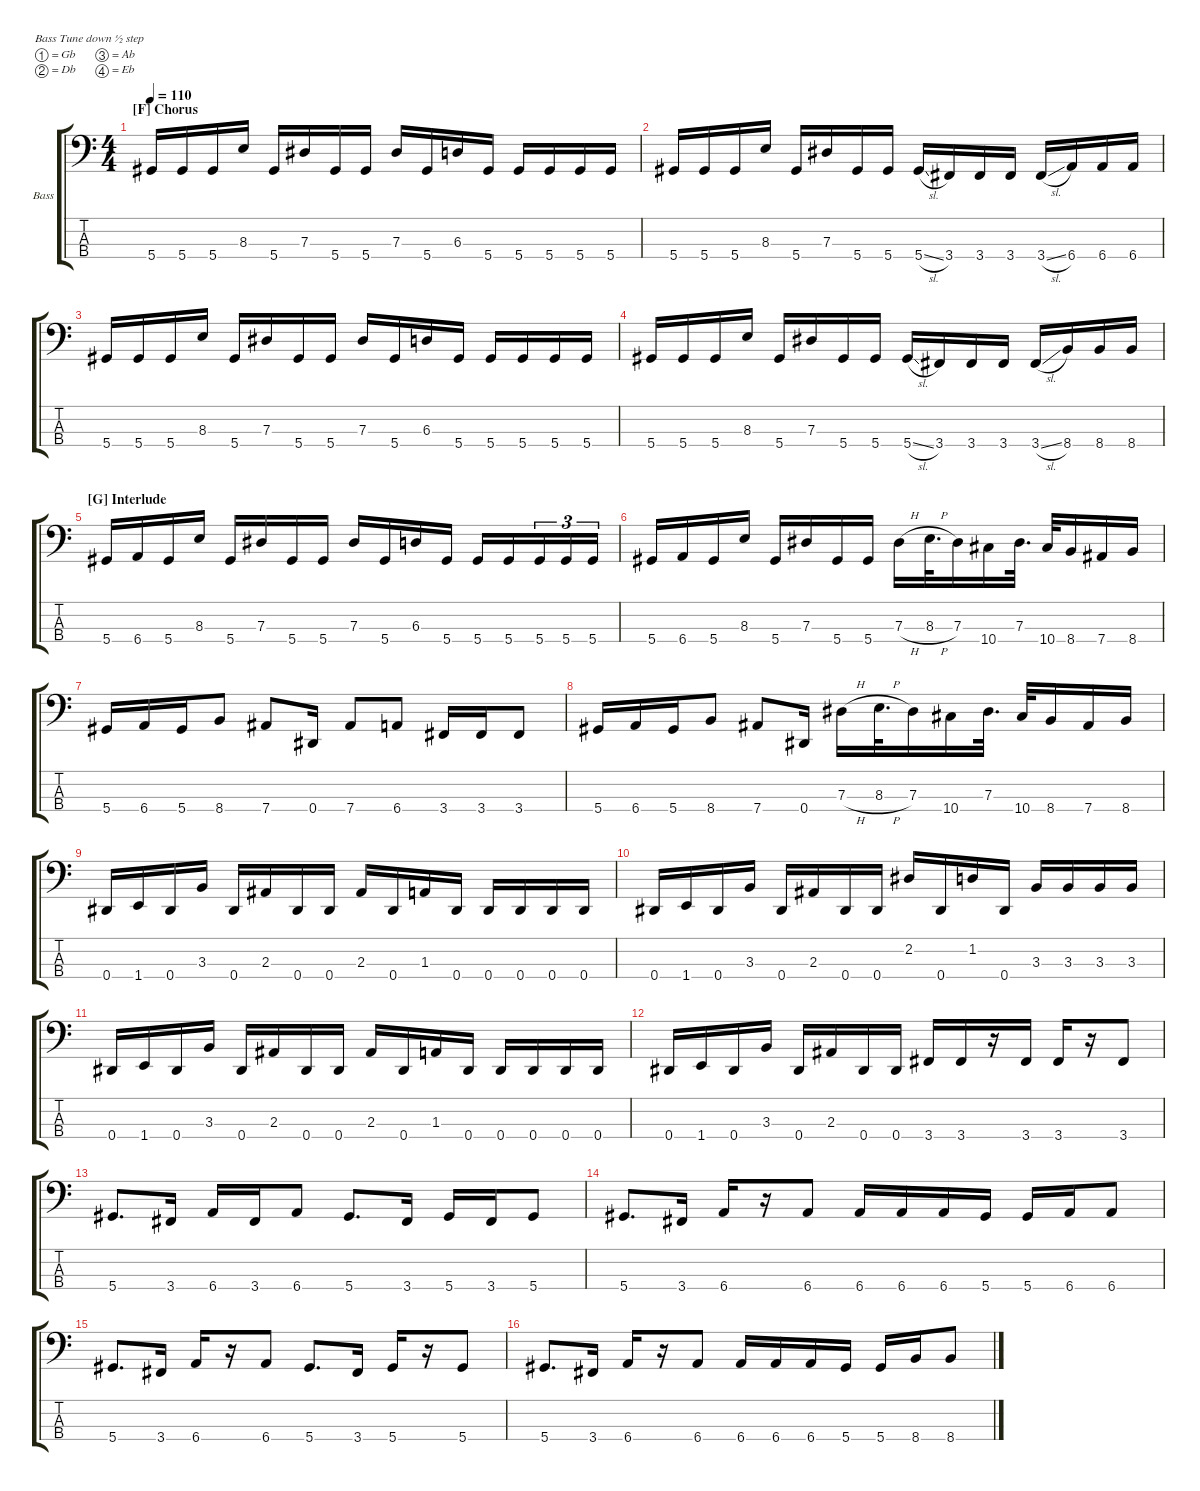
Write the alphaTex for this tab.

\hideDynamics
\bracketExtendMode groupsimilarinstruments
\firstSystemTrackNameOrientation horizontal
\otherSystemsTrackNameOrientation horizontal
\track ("José J. Izquierdo - Bass" "Bass") {instrument electricbassfinger}
\staff {score tabs}
\tuning (Gb2 Db2 Ab1 Eb1)
\ts (4 4)
\section ("F" "Chorus")
\tempo 110
\clef f4
\scale
0.513191
\ks c
5.4.16{dy mf} 5.4.16 5.4.16 8.3.16 5.4.16 7.3.16 5.4.16 5.4.16 7.3.16 5.4.16 6.3.16 5.4.16 5.4.16 5.4.16 5.4.16 5.4.16 |
\scale
0.48685 5.4.16 5.4.16 5.4.16 8.3.16 5.4.16 7.3.16 5.4.16 5.4.16 5.4{sl}.16 3.4.16 3.4.16 3.4.16 3.4{sl}.16 6.4.16 6.4.16 6.4.16 |
\scale
0.51258 5.4.16 5.4.16 5.4.16 8.3.16 5.4.16 7.3.16 5.4.16 5.4.16 7.3.16 5.4.16 6.3.16 5.4.16 5.4.16 5.4.16 5.4.16 5.4.16 |
\scale
0.487346 5.4.16 5.4.16 5.4.16 8.3.16 5.4.16 7.3.16 5.4.16 5.4.16 5.4{sl}.16 3.4.16 3.4.16 3.4.16 3.4{sl}.16 8.4.16 8.4.16 8.4.16 |
\section ("G" "Interlude")
\scale
0.513702 5.4.16 6.4.16 5.4.16 8.3.16 5.4.16 7.3.16 5.4.16 5.4.16 7.3.16 5.4.16 6.3.16 5.4.16 5.4.16 5.4.16{beam merge} 5.4.16{tu (3 2)} 5.4.16{tu (3 2)} 5.4.16{tu (3 2)} |
\scale
0.486419 5.4.16 6.4.16 5.4.16 8.3.16 5.4.16 7.3.16 5.4.16 5.4.16 7.3{h}.16 8.3{h}.32{d} 7.3.16 10.4.16 7.3.32{d} 10.4.32 8.4.16 7.4.16 8.4.16 |
\scale
0.5127 5.4.16 6.4.16 5.4.16 8.4.8 7.4.8 0.4.16 7.4.8 6.4.8 3.4.16 3.4.16 3.4.8 |
\scale
0.487358 5.4.16 6.4.16 5.4.16 8.4.8 7.4.8 0.4.16 7.3{h}.16 8.3{h}.32{d} 7.3.16 10.4.16 7.3.32{d} 10.4.32 8.4.16 7.4.16 8.4.16 |
0.4.16 1.4.16 0.4.16 3.3.16 0.4.16 2.3.16 0.4.16 0.4.16 2.3.16 0.4.16 1.3.16 0.4.16 0.4.16 0.4.16 0.4.16 0.4.16 |
0.4.16 1.4.16 0.4.16 3.3.16 0.4.16 2.3.16 0.4.16 0.4.16 2.2.16 0.4.16 1.2.16 0.4.16 3.3.16 3.3.16 3.3.16 3.3.16 |
\scale
0.521259 0.4.16 1.4.16 0.4.16 3.3.16 0.4.16 2.3.16 0.4.16 0.4.16 2.3.16 0.4.16 1.3.16 0.4.16 0.4.16 0.4.16 0.4.16 0.4.16 |
\scale
0.478474 0.4.16 1.4.16 0.4.16 3.3.16 0.4.16 2.3.16 0.4.16 0.4.16 3.4.16 3.4.16 r.16 3.4.16 3.4.16 r.16 3.4.8 |
5.4.8{d} 3.4.16 6.4.16 3.4.16 6.4.8 5.4.8{d} 3.4.16 5.4.16 3.4.16 5.4.8 |
5.4.8{d} 3.4.16 6.4.16 r.16 6.4.8 6.4.16 6.4.16 6.4.16 5.4.16 5.4.16 6.4.16 6.4.8 |
5.4.8{d} 3.4.16 6.4.16 r.16 6.4.8 5.4.8{d} 3.4.16 5.4.16 r.16 5.4.8 |
5.4.8{d} 3.4.16 6.4.16 r.16 6.4.8 6.4.16 6.4.16 6.4.16 5.4.16 5.4.16 8.4.16 8.4.8
